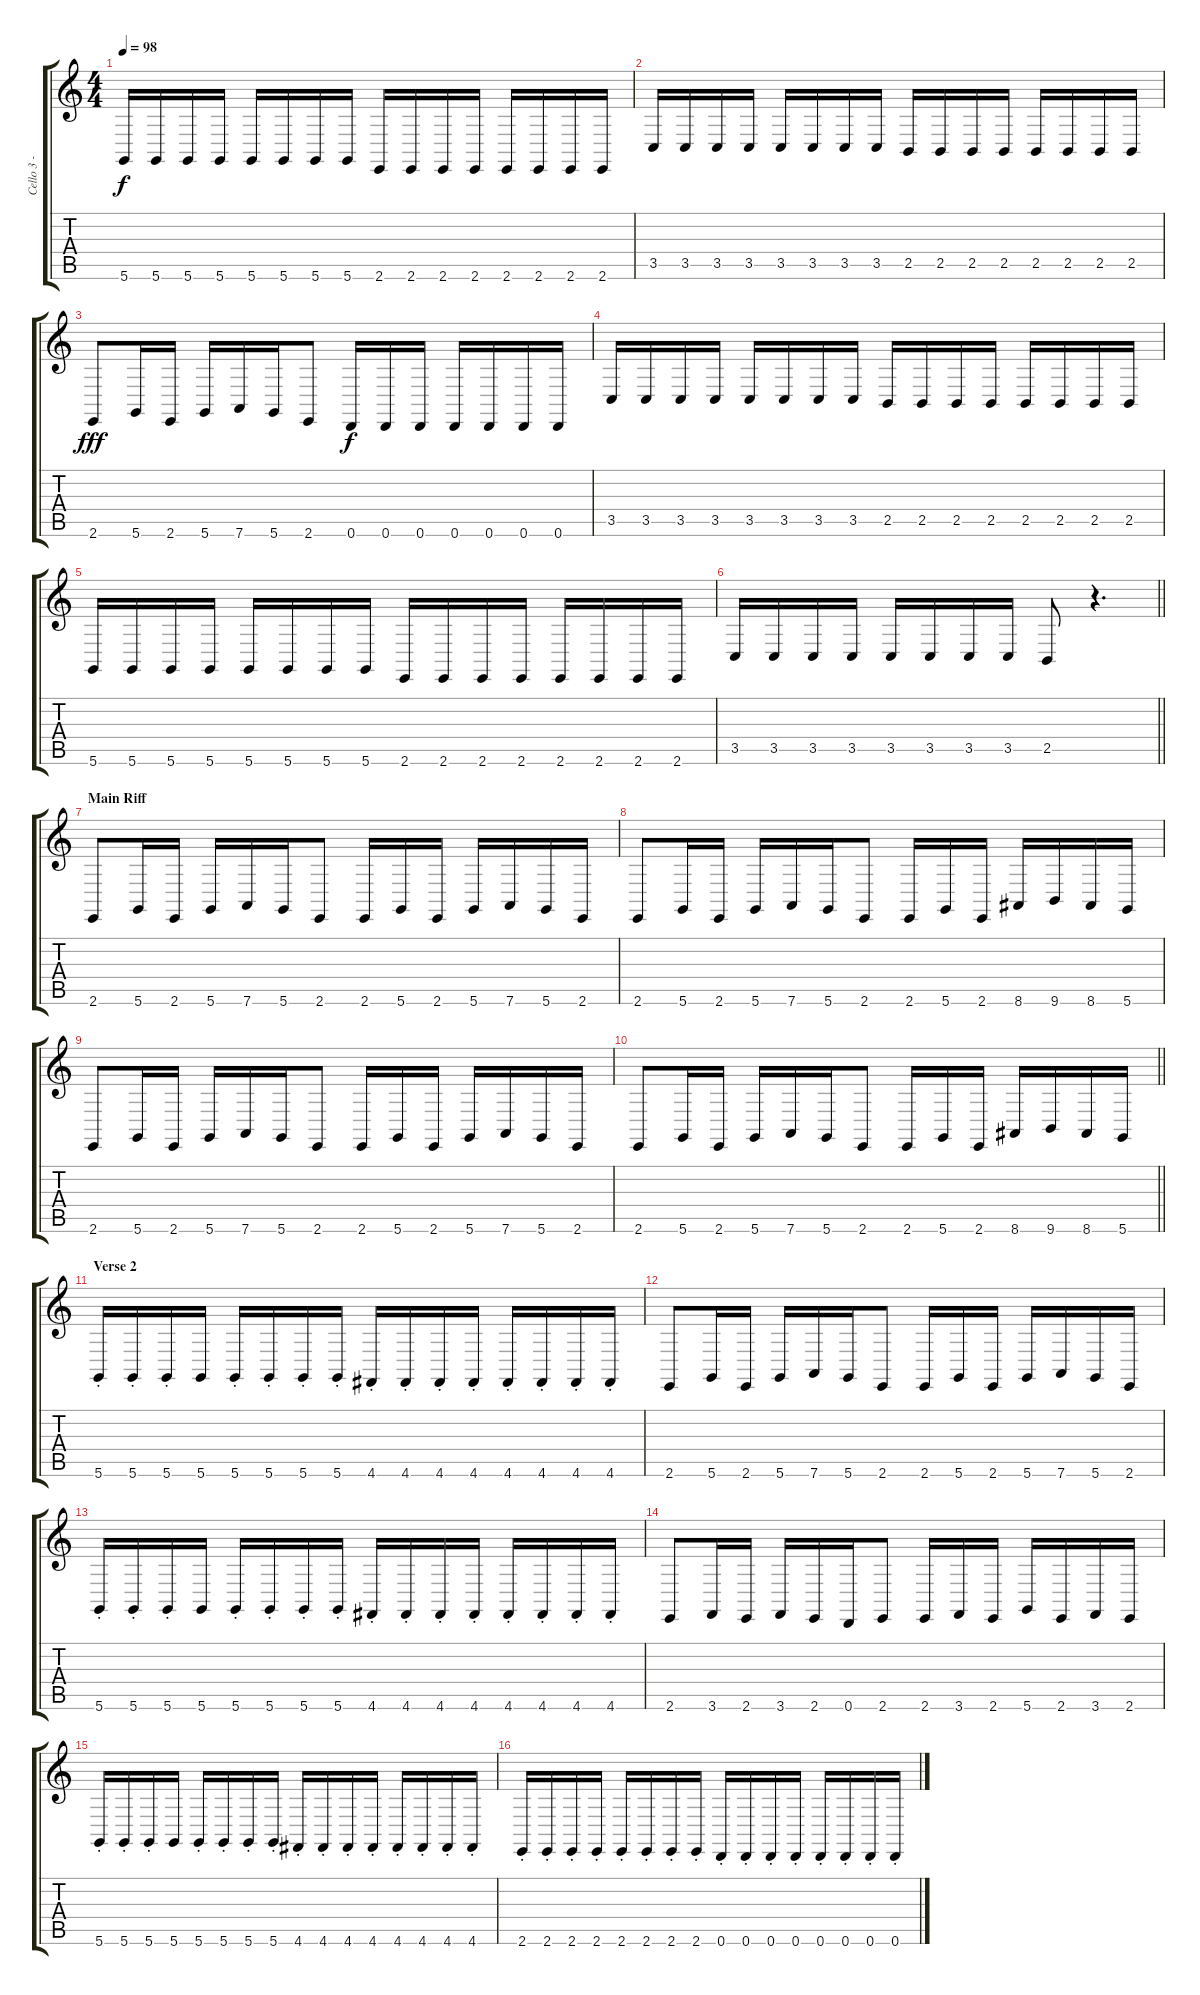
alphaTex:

\track ("Cello 3 - Paavo" "Cello 3 - ") {instrument cello}
\staff {score tabs}
\tuning (E4 B3 G3 D3 A2 D2) {hide}
\ts (4 4)
\tempo 98
\clef g2
\ks c
5.6.16{dy f} 5.6.16 5.6.16 5.6.16 5.6.16 5.6.16 5.6.16 5.6.16 2.6.16 2.6.16 2.6.16 2.6.16 2.6.16 2.6.16 2.6.16 2.6.16 |
3.5.16 3.5.16 3.5.16 3.5.16 3.5.16 3.5.16 3.5.16 3.5.16 2.5.16 2.5.16 2.5.16 2.5.16 2.5.16 2.5.16 2.5.16 2.5.16 |
2.6.8{dy fff} 5.6.16 2.6.16 5.6.16 7.6.16 5.6.16 2.6.8 0.6.16{dy f} 0.6.16 0.6.16 0.6.16 0.6.16 0.6.16 0.6.16 |
3.5.16 3.5.16 3.5.16 3.5.16 3.5.16 3.5.16 3.5.16 3.5.16 2.5.16 2.5.16 2.5.16 2.5.16 2.5.16 2.5.16 2.5.16 2.5.16 |
5.6.16 5.6.16 5.6.16 5.6.16 5.6.16 5.6.16 5.6.16 5.6.16 2.6.16 2.6.16 2.6.16 2.6.16 2.6.16 2.6.16 2.6.16 2.6.16 |
\barLineRight lightlight
3.5.16 3.5.16 3.5.16 3.5.16 3.5.16 3.5.16 3.5.16 3.5.16 2.5.8 r.4{d} |
\section ("" "Main Riff")
2.6.8{balance 8 instrument electricbassfinger} 5.6.16 2.6.16 5.6.16 7.6.16 5.6.16 2.6.8 2.6.16 5.6.16 2.6.16 5.6.16 7.6.16 5.6.16 2.6.16 |
2.6.8 5.6.16 2.6.16 5.6.16 7.6.16 5.6.16 2.6.8 2.6.16 5.6.16 2.6.16 8.6.16 9.6.16 8.6.16 5.6.16 |
2.6.8 5.6.16 2.6.16 5.6.16 7.6.16 5.6.16 2.6.8 2.6.16 5.6.16 2.6.16 5.6.16 7.6.16 5.6.16 2.6.16 |
\barLineRight lightlight
2.6.8 5.6.16 2.6.16 5.6.16 7.6.16 5.6.16 2.6.8 2.6.16 5.6.16 2.6.16 8.6.16 9.6.16 8.6.16 5.6.16 |
\section ("" "Verse 2")
5.6{st}.16{balance 5} 5.6{st}.16 5.6{st}.16 5.6.16 5.6{st}.16 5.6{st}.16 5.6{st}.16 5.6{st}.16 4.6{st}.16 4.6{st}.16 4.6{st}.16 4.6{st}.16 4.6{st}.16 4.6{st}.16 4.6{st}.16 4.6{st}.16 |
2.6.8{balance 8} 5.6.16 2.6.16 5.6.16 7.6.16 5.6.16 2.6.8 2.6.16 5.6.16 2.6.16 5.6.16 7.6.16 5.6.16 2.6.16 |
5.6{st}.16{balance 5} 5.6{st}.16 5.6{st}.16 5.6.16 5.6{st}.16 5.6{st}.16 5.6{st}.16 5.6{st}.16 4.6{st}.16 4.6{st}.16 4.6{st}.16 4.6{st}.16 4.6{st}.16 4.6{st}.16 4.6{st}.16 4.6{st}.16 |
2.6.8{balance 8} 3.6.16 2.6.16 3.6.16 2.6.16 0.6.16 2.6.8 2.6.16 3.6.16 2.6.16 5.6.16 2.6.16 3.6.16 2.6.16 |
5.6{st}.16{balance 5} 5.6{st}.16 5.6{st}.16 5.6.16 5.6{st}.16 5.6{st}.16 5.6{st}.16 5.6{st}.16 4.6{st}.16 4.6{st}.16 4.6{st}.16 4.6{st}.16 4.6{st}.16 4.6{st}.16 4.6{st}.16 4.6{st}.16 |
2.6{st}.16 2.6{st}.16 2.6{st}.16 2.6{st}.16 2.6{st}.16 2.6{st}.16 2.6{st}.16 2.6{st}.16 0.6{st}.16 0.6{st}.16 0.6{st}.16 0.6{st}.16 0.6{st}.16 0.6{st}.16 0.6{st}.16 0.6{st}.16
